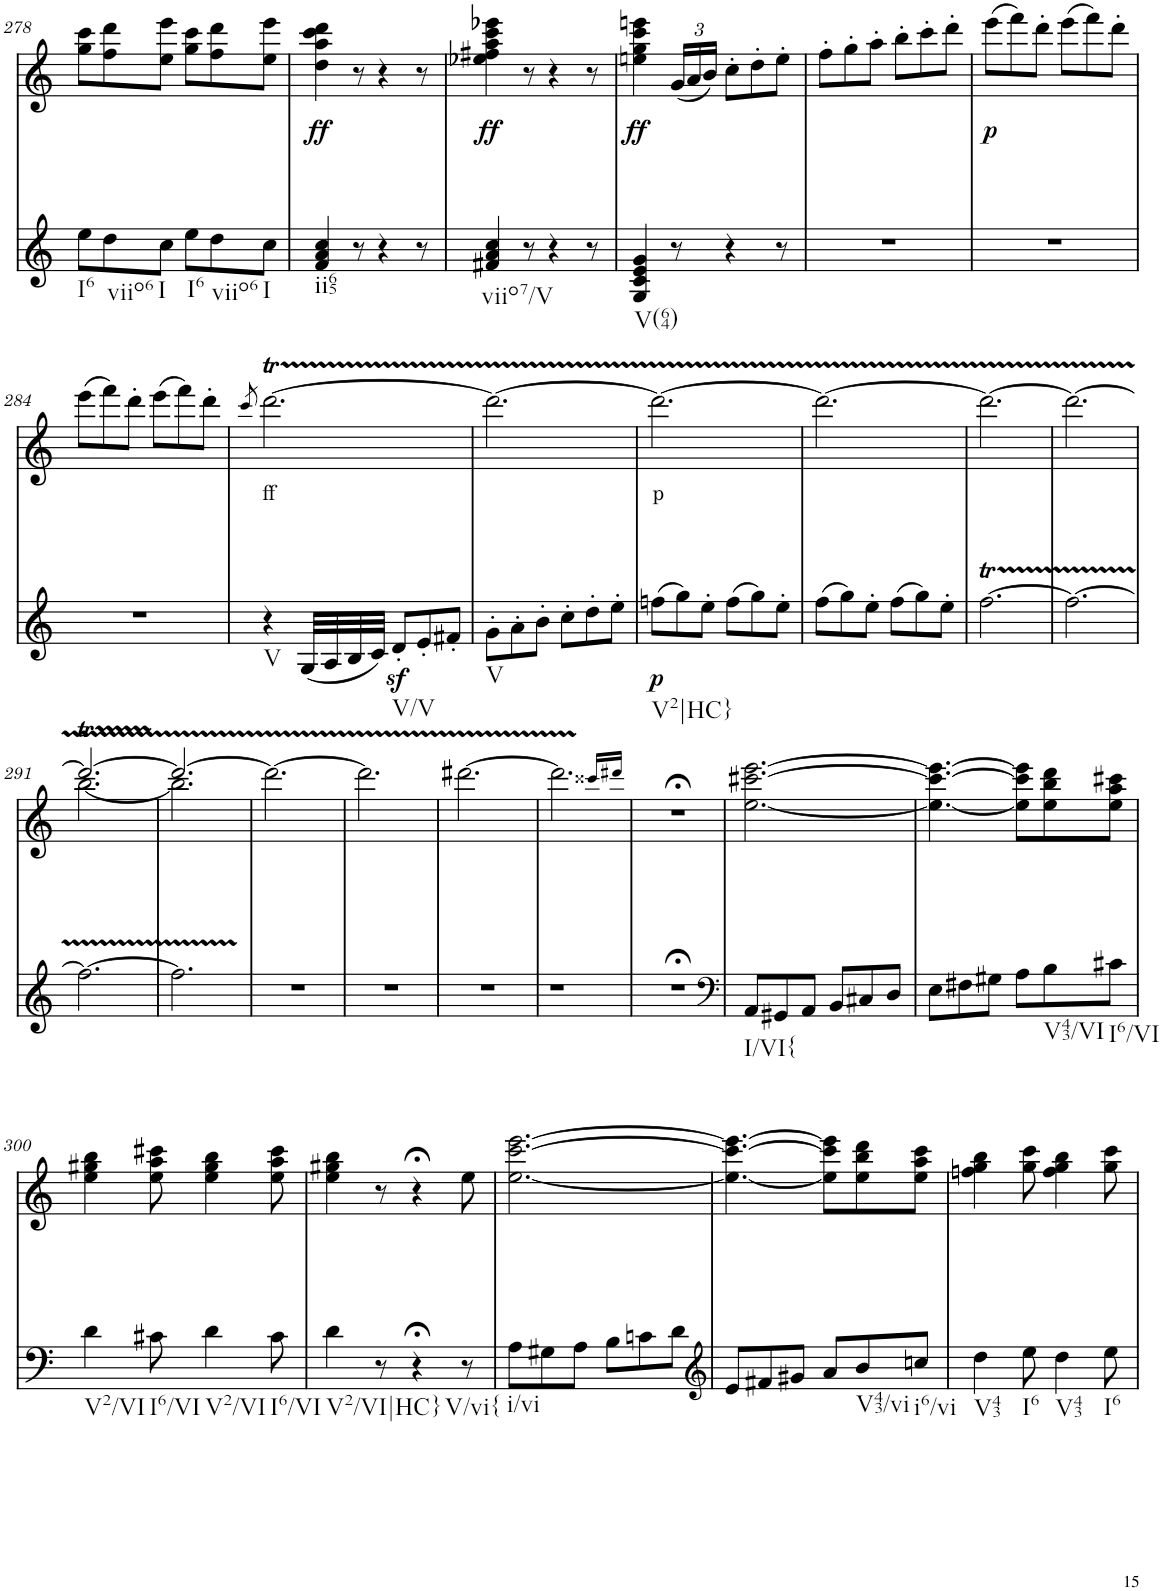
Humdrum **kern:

**kern	**dynam	**kern	**text	**dynam
*part2	*part2	*part1	*part1	*part1
*staff2	*staff2	*staff1	*staff1	*staff1
*I"piano	*	*I"piano	*	*
*I'Pno	*	*I'Pno	*	*
!!LO:PB:g=z
*clefG2	*	*clefG2	*	*
*k[]	*	*k[]	*	*
*M6/8	*	*M6/8	*	*
=278	=278	=278	=278	=278
!LO:TX:b:t=I6	!	!	!	!
8ee\L	.	8gg\ 8ccc\L	.	.
!LO:TX:b:t=viio6	!	!	!	!
8dd\	.	8ff\ 8ddd\	.	.
!LO:TX:b:t=I	!	!	!	!
8cc\J	.	8ee\ 8eee\J	.	.
!LO:TX:b:t=I6	!	!	!	!
8ee\L	.	8gg\ 8ccc\L	.	.
!LO:TX:b:t=viio6	!	!	!	!
8dd\	.	8ff\ 8ddd\	.	.
!LO:TX:b:t=I	!	!	!	!
8cc\J	.	8ee\ 8eee\J	.	.
=279	=279	=279	=279	=279
!LO:TX:b:t=ii65	!	!	!	!
!	!	!	!	!LO:DY:b
4f/ 4a/ 4cc/	.	4dd\ 4aa\ 4ccc\ 4ddd\	.	ff
8r	.	8r	.	.
4r	.	4r	.	.
8r	.	8r	.	.
=280	=280	=280	=280	=280
!LO:TX:b:t=viio7/V	!	!	!	!
!	!	!	!	!LO:DY:b
4f#X/ 4a/ 4cc/	.	4ee-X\ 4ff#X\ 4aa\ 4ccc\ 4eee-X\	.	ff
8r	.	8r	.	.
4r	.	4r	.	.
8r	.	8r	.	.
=281	=281	=281	=281	=281
!LO:TX:b:t=V(64)	!	!	!	!
!	!	!	!	!LO:DY:b
4G/ 4c/ 4e/ 4g/	.	4een\ 4gg\ 4ccc\ 4eeen\	.	ff
*	*	*Xbrackettup	*	*
8r	.	(24g/LL	.	.
.	.	24a/	.	.
.	.	24b/JJ)	.	.
4r	.	8cc'\L	.	.
.	.	8dd'\	.	.
8r	.	8ee'\J	.	.
=282	=282	=282	=282	=282
2.r	.	8ff'\L	.	.
.	.	8gg'\	.	.
.	.	8aa'\J	.	.
.	.	8bb'\L	.	.
.	.	8ccc'\	.	.
.	.	8ddd'\J	.	.
=283	=283	=283	=283	=283
!	!	!	!	!LO:DY:b
2.r	.	(8eee\L	.	p
.	.	8fff\)	.	.
.	.	8ddd'\J	.	.
.	.	(8eee\L	.	.
.	.	8fff\)	.	.
.	.	8ddd'\J	.	.
!!LO:LB:g=z
=284	=284	=284	=284	=284
2.r	.	(8eee\L	.	.
.	.	8fff\)	.	.
.	.	8ddd'\J	.	.
.	.	(8eee\L	.	.
.	.	8fff\)	.	.
.	.	8ddd'\J	.	.
=285	=285	=285	=285	=285
.	.	8qccc/	.	.
!LO:TX:b:t=V	!	!	!	!
!	!	!	!LO:LY:b	!
4r	.	[2.dddT\	ff	.
(32G/LLL	.	.	.	.
32A/	.	.	.	.
32B/	.	.	.	.
32c/JJJ)	.	.	.	.
!LO:TX:b:t=V/V	!	!	!	!
8dz<'/L	.	.	.	.
8e'/	.	.	.	.
8f#X'/J	.	.	.	.
=286	=286	=286	=286	=286
!LO:TX:b:t=V	!	!	!	!
8g'\L	.	2.ddd\_	.	.
8a'\	.	.	.	.
8b'\J	.	.	.	.
8cc'\L	.	.	.	.
8dd'\	.	.	.	.
8ee'\J	.	.	.	.
=287	=287	=287	=287	=287
!LO:TX:b:t=V2|HC}	!	!	!	!
!	!LO:DY:b	!	!LO:LY:b	!
(8ffn\L	p	2.ddd\_	p	.
8gg\)	.	.	.	.
8ee'\J	.	.	.	.
(8ff\L	.	.	.	.
8gg\)	.	.	.	.
8ee'\J	.	.	.	.
=288	=288	=288	=288	=288
(8ff\L	.	2.ddd\_	.	.
8gg\)	.	.	.	.
8ee'\J	.	.	.	.
(8ff\L	.	.	.	.
8gg\)	.	.	.	.
8ee'\J	.	.	.	.
=289	=289	=289	=289	=289
[2.ffT\	.	2.ddd\_	.	.
=290	=290	=290	=290	=290
2.ff\_	.	2.ddd\_	.	.
!!LO:LB:g=z
=291	=291	=291	=291	=291
*	*	*^	*	*
2.ff\_	.	2.dddT/_	[2.bb\	.	.
=292	=292	=292	=292	=292	=292
2.ffTTT\]	.	2.ddd/_	2.bb\]	.	.
*	*	*v	*v	*	*
=293	=293	=293	=293	=293
2.r	.	2.ddd\_	.	.
=294	=294	=294	=294	=294
2.r	.	2.ddd\]	.	.
=295	=295	=295	=295	=295
2.r	.	[2.ddd#X\	.	.
=296	=296	=296	=296	=296
2.r	.	2.ddd#TTT\]	.	.
.	.	16qccc##X/LL	.	.
.	.	16qddd#X/JJ	.	.
=297	=297	=297	=297	=297
2.r;<	.	2.r;<	.	.
=298	=298	=298	=298	=298
*clefF4	*	*	*	*
!LO:TX:b:t=I/VI{	!	!	!	!
8AA/L	.	[2.ee\ [2.ccc#X\ [2.eee\	.	.
8GG#X/	.	.	.	.
8AA/J	.	.	.	.
8BB/L	.	.	.	.
8C#X/	.	.	.	.
8D/J	.	.	.	.
=299	=299	=299	=299	=299
8E\L	.	4.ee\_ 4.ccc#\_ 4.eee\_	.	.
8F#X\	.	.	.	.
8G#X\J	.	.	.	.
8A\L	.	8ee\] 8ccc#\] 8eee\]L	.	.
!LO:TX:b:t=V43/VI	!	!	!	!
8B\	.	8ee\ 8bb\ 8ddd\	.	.
!LO:TX:b:t=I6/VI	!	!	!	!
8c#X\J	.	8ee\ 8aa\ 8ccc#X\J	.	.
!!LO:LB:g=z
=300	=300	=300	=300	=300
!LO:TX:b:t=V2/VI	!	!	!	!
4d\	.	4ee\ 4gg#X\ 4bb\	.	.
!LO:TX:b:t=I6/VI	!	!	!	!
8c#X\	.	8ee\ 8aa\ 8ccc#X\	.	.
!LO:TX:b:t=V2/VI	!	!	!	!
4d\	.	4ee\ 4gg#\ 4bb\	.	.
!LO:TX:b:t=I6/VI	!	!	!	!
8c#\	.	8ee\ 8aa\ 8ccc#\	.	.
=301	=301	=301	=301	=301
!LO:TX:b:t=V2/VI|HC}	!	!	!	!
4d\	.	4ee\ 4gg#X\ 4bb\	.	.
8r	.	8r	.	.
4r;<	.	4r;<	.	.
!LO:TX:b:t=V/vi{	!	!	!	!
8r	.	8ee\	.	.
=302	=302	=302	=302	=302
!LO:TX:b:t=i/vi	!	!	!	!
8A\L	.	[2.ee\ [2.ccc\ [2.eee\	.	.
8G#X\	.	.	.	.
8A\J	.	.	.	.
8B\L	.	.	.	.
8cn\	.	.	.	.
8d\J	.	.	.	.
=303	=303	=303	=303	=303
*clefG2	*	*	*	*
8e/L	.	4.ee\_ 4.ccc\_ 4.eee\_	.	.
8f#X/	.	.	.	.
8g#X/J	.	.	.	.
8a/L	.	8ee\] 8ccc\] 8eee\]L	.	.
!LO:TX:b:t=V43/vi	!	!	!	!
8b/	.	8ee\ 8bb\ 8ddd\	.	.
!LO:TX:b:t=i6/vi	!	!	!	!
8ccn/J	.	8ee\ 8aa\ 8ccc\J	.	.
=304	=304	=304	=304	=304
!LO:TX:b:t=V43	!	!	!	!
4dd\	.	4ffn\ 4gg\ 4bb\	.	.
!LO:TX:b:t=I6	!	!	!	!
8ee\	.	8gg\ 8ccc\	.	.
!LO:TX:b:t=V43	!	!	!	!
4dd\	.	4ff\ 4gg\ 4bb\	.	.
!LO:TX:b:t=I6	!	!	!	!
8ee\	.	8gg\ 8ccc\	.	.
=	=	=	=	=
*-	*-	*-	*-	*-
